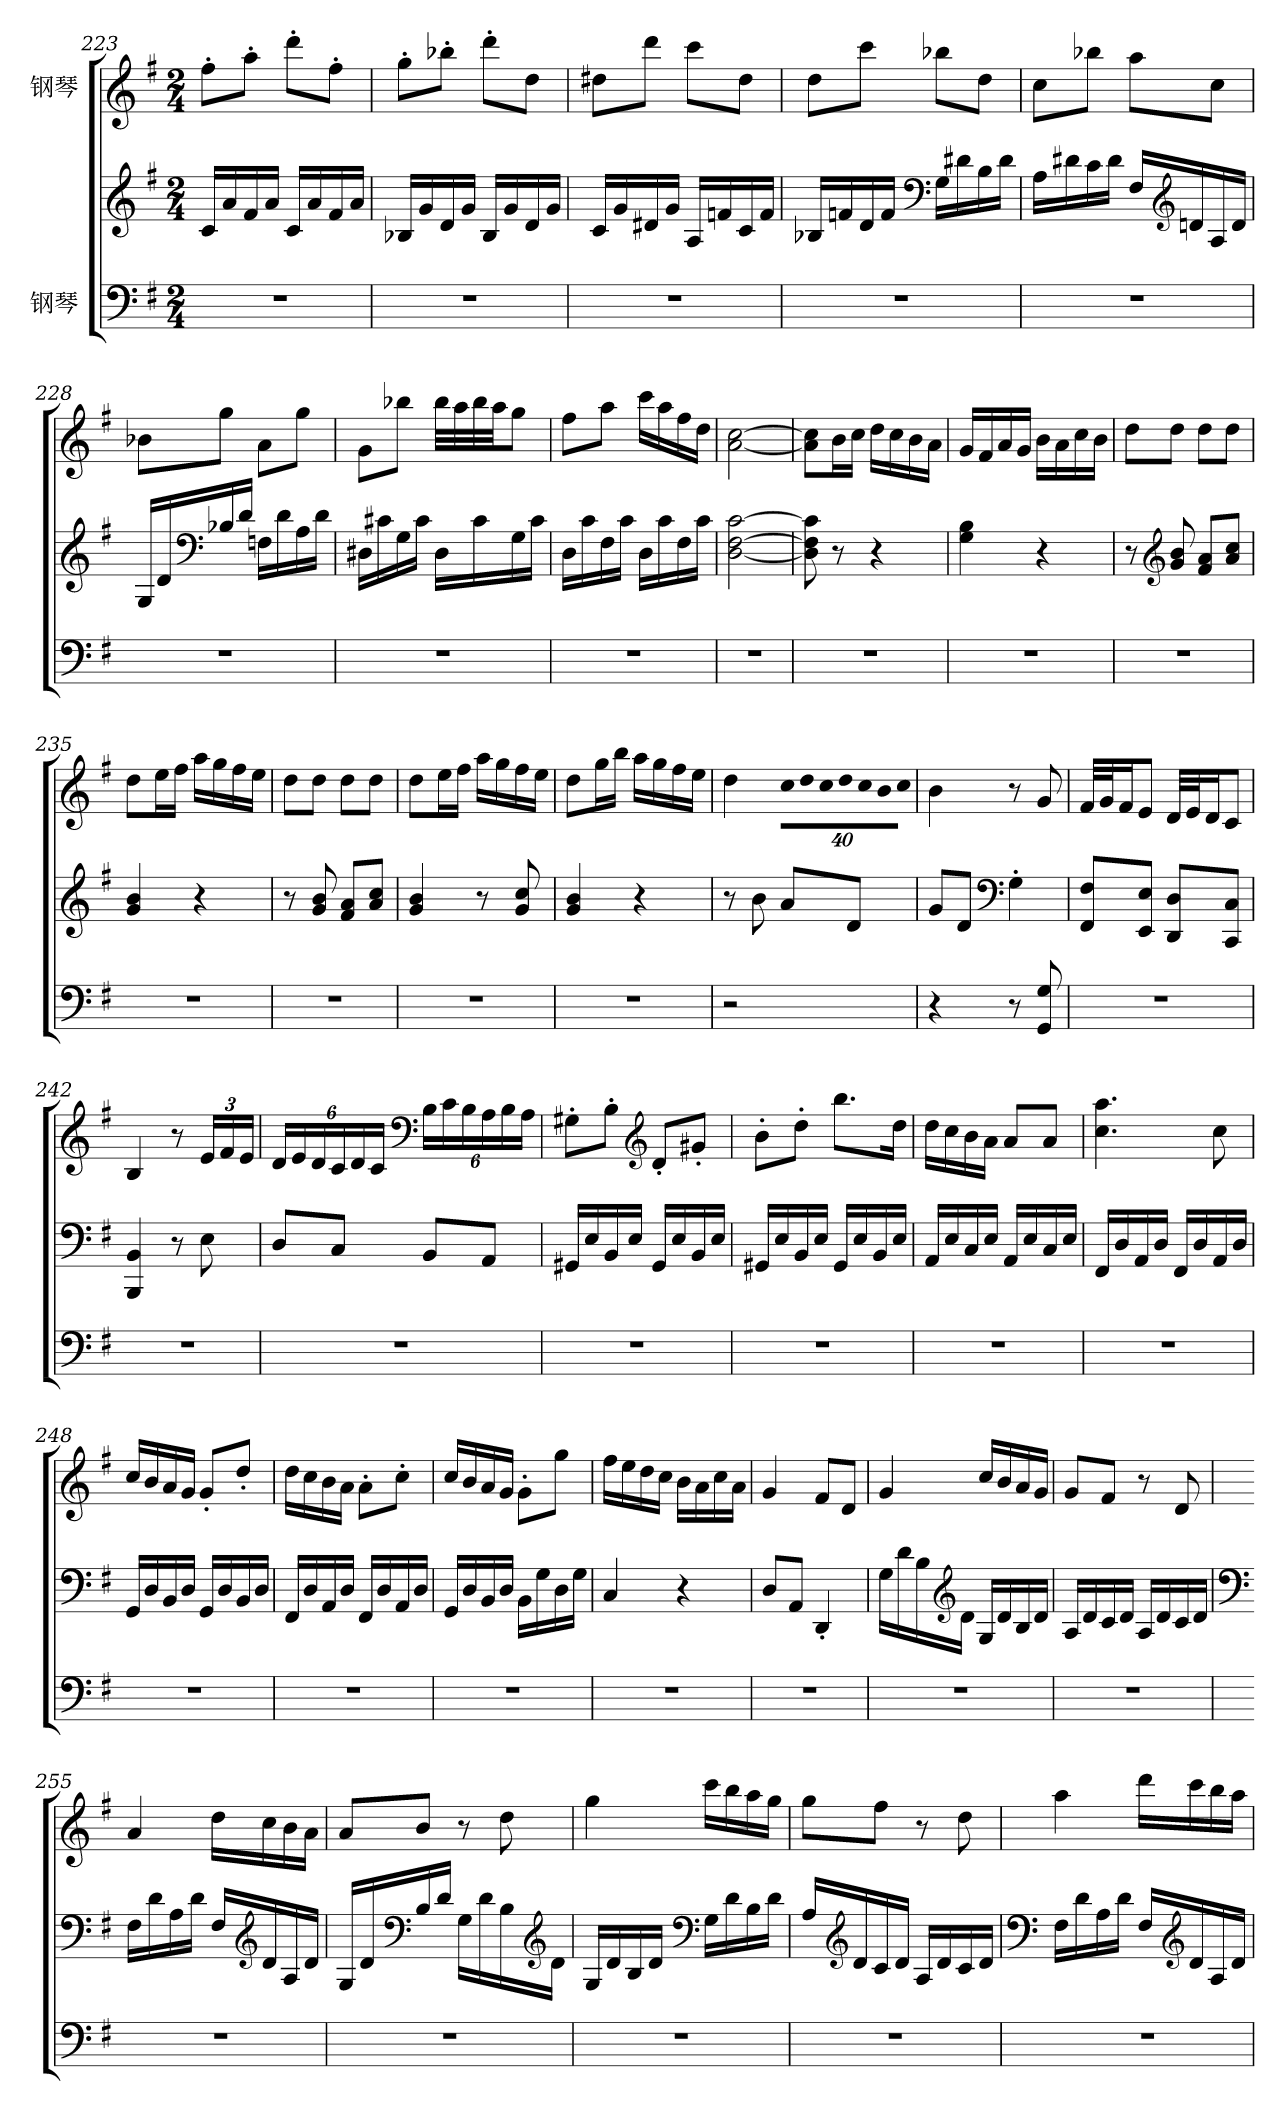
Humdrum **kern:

**kern	**kern	**kern
*part2	*part2	*part1
*staff3	*staff2	*staff1
*I"钢琴	*	*I"钢琴
!!LO:LB:g=z
*clefF4	*clefG2	*clefG2
*k[f#]	*k[f#]	*k[f#]
*M2/4	*M2/4	*M2/4
=223	=223	=223
2r	16c/LL	8ff#'\L
.	16a/	.
.	16f#/	8aa'\J
.	16a/JJ	.
.	16c/LL	8ddd'\L
.	16a/	.
.	16f#/	8ff#'\J
.	16a/JJ	.
=224	=224	=224
2r	16B-X/LL	8gg'\L
.	16g/	.
.	16d/	8bb-X'\J
.	16g/JJ	.
.	16B-/LL	8ddd'\L
.	16g/	.
.	16d/	8dd\J
.	16g/JJ	.
=225	=225	=225
2r	16c/LL	8dd#X\L
.	16g/	.
.	16d#X/	8ddd\J
.	16g/JJ	.
.	16A/LL	8ccc\L
.	16fn/	.
.	16c/	8dd#\J
.	16f/JJ	.
=226	=226	=226
2r	16B-X/LL	8dd\L
.	16fn/	.
.	16d/	8ccc\J
.	16f/JJ	.
*	*clefF4	*
.	16G\LL	8bb-X\L
.	16d#X\	.
.	16B-\	8dd\J
.	16d#\JJ	.
!!LO:LB:g=z
=227	=227	=227
2r	16A\LL	8cc\L
.	16d#X\	.
.	16c\	8bb-X\J
.	16d#\JJ	.
.	16F#/LL	8aa\L
*	*clefG2	*
.	16dn/	.
.	16A/	8cc\J
.	16d/JJ	.
=228	=228	=228
2r	16G/LL	8b-X\L
.	16d/	.
*	*clefF4	*
.	16B-X/	8gg\J
.	16d/JJ	.
.	16Fn\LL	8a\L
.	16d\	.
.	16A\	8gg\J
.	16d\JJ	.
=229	=229	=229
2r	16D#X\LL	8g\L
.	16c#X\	.
.	16G\	8bb-X\J
.	16c#\JJ	.
.	16D#\LL	32bb-\LLL
.	.	32aa\
.	16c#\	32bb-\
.	.	32aa\JJ
.	16G\	8gg\J
.	16c#\JJ	.
!!LO:LB:g=z
=230	=230	=230
2r	16D\LL	8ff#\L
.	16c\	.
.	16F#\	8aa\J
.	16c\JJ	.
.	16D\LL	16ccc\LL
.	16c\	16aa\
.	16F#\	16ff#\
.	16c\JJ	16dd\JJ
=231	=231	=231
2r	[2D\ [2F#\ [2c\	[2a\ [2cc\
=232	=232	=232
2r	8D\] 8F#\] 8c\]	8a\] 8cc\]L
.	8r	16b\L
.	.	16cc\JJ
.	4r	16dd\LL
.	.	16cc\
.	.	16b\
.	.	16a\JJ
=233	=233	=233
2r	4G\ 4B\	16g/LL
.	.	16f#/
.	.	16a/
.	.	16g/JJ
.	4r	16b\LL
.	.	16a\
.	.	16cc\
.	.	16b\JJ
=234	=234	=234
2r	8r	8dd\L
*	*clefG2	*
.	8g/ 8b/	8dd\J
.	8f#/ 8a/L	8dd\L
.	8a/ 8cc/J	8dd\J
=235	=235	=235
2r	4g/ 4b/	8dd\L
.	.	16ee\L
.	.	16ff#\JJ
.	4r	16aa\LL
.	.	16gg\
.	.	16ff#\
.	.	16ee\JJ
!!LO:PB:g=z
=236	=236	=236
2r	8r	8dd\L
.	8g/ 8b/	8dd\J
.	8f#/ 8a/L	8dd\L
.	8a/ 8cc/J	8dd\J
=237	=237	=237
2r	4g/ 4b/	8dd\L
.	.	16ee\L
.	.	16ff#\JJ
.	8r	16aa\LL
.	.	16gg\
.	8g/ 8cc/	16ff#\
.	.	16ee\JJ
=238	=238	=238
2r	4g/ 4b/	8dd\L
.	.	16gg\L
.	.	16bb\JJ
.	4r	16aa\LL
.	.	16gg\
.	.	16ff#\
.	.	16ee\JJ
=239	=239	=239
2r	8r	4dd\
.	8b\	.
*	*	*Xbrackettup
!	!	!LO:N:vis=32
.	8a/L	640%23cc\LLL
!	!	!LO:N:vis=32
.	.	640%23dd\
!	!	!LO:N:vis=32
.	.	640%23cc\
!	!	!LO:N:vis=32
.	.	640%23dd\
.	8d/J	.
!	!	!LO:N:vis=32
.	.	640%23cc\
!	!	!LO:N:vis=32
.	.	640%23b\
!	!	!LO:N:vis=32
.	.	640%23cc\JJJ
640ryy	640ryy	.
=240	=240	=240
4r	8g/L	4b\
.	8d/J	.
*	*clefF4	*
8r	4G'\	8r
8GG/ 8G/	.	8g/
!!LO:LB:g=z
=241	=241	=241
2r	8FF#/ 8F#/L	32f#/LLL
.	.	32g/J
.	.	16f#/J
.	8EE/ 8E/J	8e/J
.	8DD/ 8D/L	32d/LLL
.	.	32e/J
.	.	16d/J
.	8CC/ 8C/J	8c/J
=242	=242	=242
2r	4BBB/ 4BB/	4B/
.	8r	8r
.	8E\	24e/LL
.	.	24f#/
.	.	24e/JJ
=243	=243	=243
2r	8D/L	24d/LL
.	.	24e/
.	.	24d/
.	8C/J	24c/
.	.	24d/
.	.	24c/JJ
*	*	*clefF4
.	8BB/L	24B\LL
.	.	24c\
.	.	24B\
.	8AA/J	24A\
.	.	24B\
.	.	24A\JJ
=244	=244	=244
2r	16GG#X/LL	8G#X'\L
.	16E/	.
.	16BB/	8B'\J
.	16E/JJ	.
*	*	*clefG2
.	16GG#/LL	8d'/L
.	16E/	.
.	16BB/	8g#X'/J
.	16E/JJ	.
!!LO:LB:g=z
=245	=245	=245
2r	16GG#X/LL	8b'\L
.	16E/	.
.	16BB/	8dd'\J
.	16E/JJ	.
.	16GG#/LL	8.bb\L
.	16E/	.
.	16BB/	.
.	16E/JJ	16dd\Jk
=246	=246	=246
2r	16AA/LL	16dd\LL
.	16E/	16cc\
.	16C/	16b\
.	16E/JJ	16a\JJ
.	16AA/LL	8a/L
.	16E/	.
.	16C/	8a/J
.	16E/JJ	.
=247	=247	=247
2r	16FF#/LL	4.cc\ 4.aa\
.	16D/	.
.	16AA/	.
.	16D/JJ	.
.	16FF#/LL	.
.	16D/	.
.	16AA/	8cc\
.	16D/JJ	.
=248	=248	=248
2r	16GG/LL	16cc/LL
.	16D/	16b/
.	16BB/	16a/
.	16D/JJ	16g/JJ
.	16GG/LL	8g'/L
.	16D/	.
.	16BB/	8dd'/J
.	16D/JJ	.
=249	=249	=249
2r	16FF#/LL	16dd\LL
.	16D/	16cc\
.	16AA/	16b\
.	16D/JJ	16a\JJ
.	16FF#/LL	8a'\L
.	16D/	.
.	16AA/	8cc'\J
.	16D/JJ	.
!!LO:LB:g=z
=250	=250	=250
2r	16GG/LL	16cc/LL
.	16D/	16b/
.	16BB/	16a/
.	16D/JJ	16g/JJ
.	16BB\LL	8g'\L
.	16G\	.
.	16D\	8gg\J
.	16G\JJ	.
=251	=251	=251
2r	4C/	16ff#\LL
.	.	16ee\
.	.	16dd\
.	.	16cc\JJ
.	4r	16b\LL
.	.	16a\
.	.	16cc\
.	.	16a\JJ
=252	=252	=252
2r	8D/L	4g/
.	8AA/J	.
.	4DD'/	8f#/L
.	.	8d/J
=253	=253	=253
2r	16G\LL	4g/
.	16d\	.
.	16B\	.
*	*clefG2	*
.	16d\JJ	.
.	16G/LL	16cc/LL
.	16d/	16b/
.	16B/	16a/
.	16d/JJ	16g/JJ
=254	=254	=254
2r	16A/LL	8g/L
.	16d/	.
.	16c/	8f#/J
.	16d/JJ	.
.	16A/LL	8r
.	16d/	.
.	16c/	8d/
.	16d/JJ	.
!!LO:PB:g=z
=255	=255	=255
*	*clefF4	*
2r	16F#\LL	4a/
.	16d\	.
.	16A\	.
.	16d\JJ	.
.	16F#/LL	16dd\LL
*	*clefG2	*
.	16d/	16cc\
.	16A/	16b\
.	16d/JJ	16a\JJ
=256	=256	=256
2r	16G/LL	8a/L
.	16d/	.
*	*clefF4	*
.	16B/	8b/J
.	16d/JJ	.
.	16G\LL	8r
.	16d\	.
.	16B\	8dd\
*	*clefG2	*
.	16d\JJ	.
=257	=257	=257
2r	16G/LL	4gg\
.	16d/	.
.	16B/	.
.	16d/JJ	.
*	*clefF4	*
.	16G\LL	16ccc\LL
.	16d\	16bb\
.	16B\	16aa\
.	16d\JJ	16gg\JJ
!!LO:LB:g=z
=258	=258	=258
2r	16A/LL	8gg\L
*	*clefG2	*
.	16d/	.
.	16c/	8ff#\J
.	16d/JJ	.
.	16A/LL	8r
.	16d/	.
.	16c/	8dd\
.	16d/JJ	.
=259	=259	=259
*	*clefF4	*
2r	16F#\LL	4aa\
.	16d\	.
.	16A\	.
.	16d\JJ	.
.	16F#/LL	16ddd\LL
*	*clefG2	*
.	16d/	16ccc\
.	16A/	16bb\
.	16d/JJ	16aa\JJ
=	=	=
*-	*-	*-
